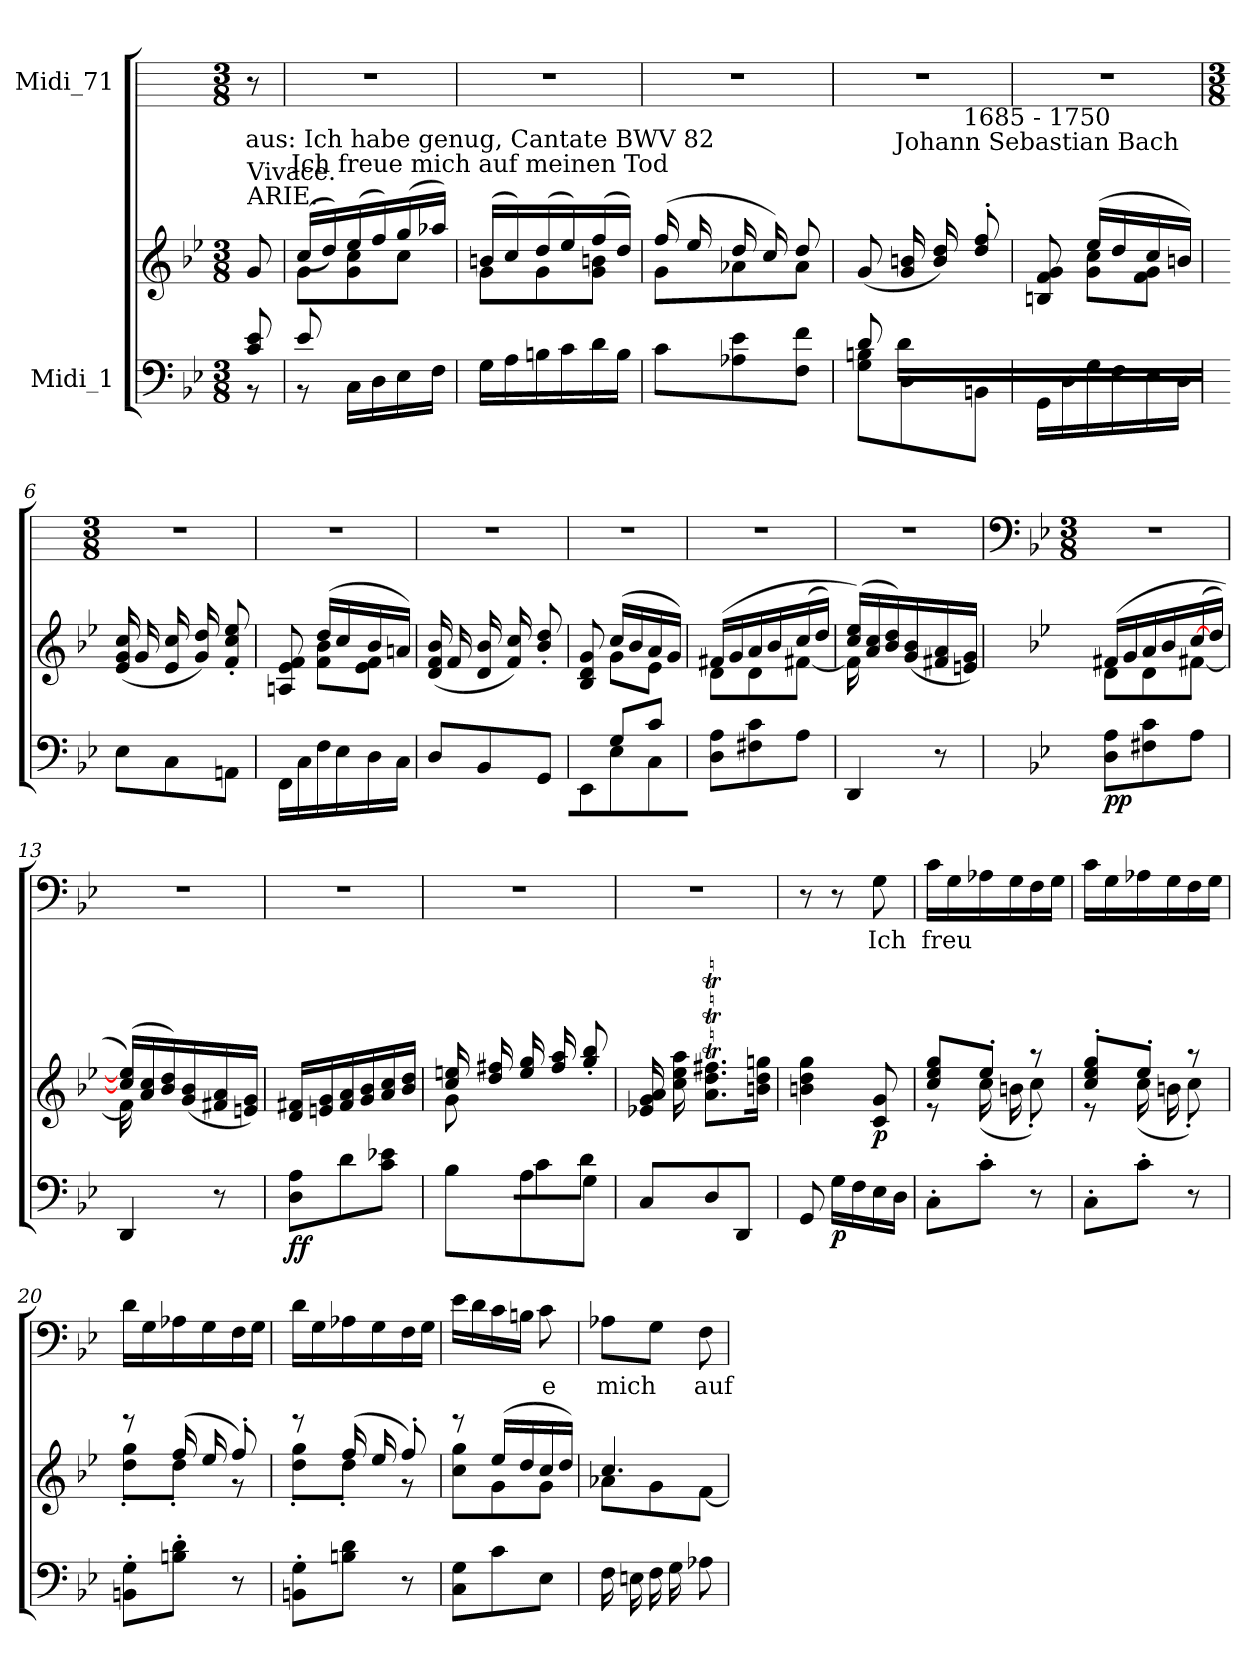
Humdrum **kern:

**kern	**kern	**dynam	**kern	**text
*part2	*part2	*part2	*part1	*part1
*staff3	*staff2	*staff2/3	*staff1	*staff1
*I"Midi_1	*	*	*I"Midi_71	*
*clefF4	*clefG2	*	*	*
*k[b-e-]	*k[b-e-]	*	*	*
*B-:	*B-:	*	*	*
*M3/8	*M3/8	*	*M3/8	*
=	=	=	=	=
*^	*^	*	*	*
!	!	!LO:TX:a:t=ARIE.	!	!	!	!
!	!	!LO:TX:a:t=Vivace.	!	!	!	!
8c/ 8e-/	8r	8g/	8ryy	.	8r	.
=1	=1	=1	=1	=1	=1	=1
8e-/	8r	((>16cc/LL	8g\L	.	4.r	.
.	.	16dd/))	.	.	.	.
16C\LL	4ryy	(>16ee-/	8g\ 8cc\	.	.	.
16D\	.	16ff/)	.	.	.	.
16E-\	.	(>16gg/	8cc\J	.	.	.
16F\JJ	.	16aa-X/JJ)	.	.	.	.
=2	=2	=2	=2	=2	=2	=2
!	!	!LO:TX:a:cj:t=Ich freue mich auf meinen Tod	!	!	!	!
!	!	!LO:TX:a:cj:t=aus&colon; Ich habe genug, Cantate BWV 82	!	!	!	!
16G\LL	4ryy	(>16bn/LL	8g\L	.	4.r	.
16A\	.	16cc/)	.	.	.	.
16Bn\	.	(>16dd/	8g\	.	.	.
16c\	.	16ee-/)	.	.	.	.
16d\	8ryy	(>16ff/	8g\ 8bn\J	.	.	.
16B\JJ	.	16dd/JJ)	.	.	.	.
=3	=3	=3	=3	=3	=3	=3
8c\L	4ryy	(>16ff/LL	8g\L	.	4.r	.
.	.	16ee-/	.	.	.	.
8A-X\ 8e-\	.	16dd/	8a-X\	.	.	.
.	.	16cc/)	.	.	.	.
8F\ 8f\J	8ryy	8dd/J	8a-\J	.	.	.
=4	=4	=4	=4	=4	=4	=4
*	*	*	*^	*	*	*
8G\ 8Bn\L	8d/L	(>8g/L	4ryy	8.ryy	.	4.r	.
8D\	16d/L	16g/ 16bn/L	.	.	.	.	.
.	8.ryy	16b/ 16dd/)	.	16f/	.	.	.
8BBn\J	.	8dd/' 8ff/'J	8ryy	8a-X'/J	.	.	.
=5	=5	=5	=5	=5	=5	=5	=5
!	!	!LO:TX:a:cj:t=Johann Sebastian Bach	!	!	!	!	!
!	!	!LO:TX:a:cj:t=1685 - 1750	!	!	!	!	!
*	*	*	*v	*v	*	*	*
16GG\LL	4ryy	8Bn/ 8f/ 8g/	8ryy	.	4.r	.
16D\	.	.	.	.	.	.
16G\	.	(>16ee-/LL	8g\ 8cc\L	.	.	.
16F\	.	16dd/	.	.	.	.
16E-\	8ryy	16cc/	8f\ 8g\J	.	.	.
16D\JJ	.	16bn/JJ)	.	.	.	.
!!LO:LB:g=z
=6	=6	=6	=6	=6	=6	=6
*	*	*	*	*	*M3/8	*
8E-\L	4ryy	(>16e-/ 16g/ 16cc/LL	4ryy	.	4.r	.
.	.	16g/	.	.	.	.
8C\	.	16e-/ 16cc/	.	.	.	.
.	.	16g/ 16dd/)	.	.	.	.
8AAn\J	8ryy	8f/' 8cc/' 8ee-/'J	8ryy	.	.	.
=7	=7	=7	=7	=7	=7	=7
16FF\LL	4ryy	8An/ 8e-/ 8f/	8ryy	.	4.r	.
16C\	.	.	.	.	.	.
16F\	.	(>16dd/LL	8f\ 8b-\L	.	.	.
16E-\	.	16cc/	.	.	.	.
16D\	8ryy	16b-/	8e-\ 8f\J	.	.	.
16C\JJ	.	16an/JJ)	.	.	.	.
=8	=8	=8	=8	=8	=8	=8
8D/L	4ryy	(>16d/ 16f/ 16b-/LL	4ryy	.	4.r	.
.	.	16f/	.	.	.	.
8BB-/	.	16d/ 16b-/	.	.	.	.
.	.	16f/ 16cc/)	.	.	.	.
8GG/J	8ryy	8b-/' 8dd/'J	8ryy	.	.	.
=9	=9	=9	=9	=9	=9	=9
8ryy	8EE-\L	8B-/ 8d/ 8g/	8ryy	.	4.r	.
8G/L	8E-\	(>16cc/LL	8g\L	.	.	.
.	.	16b-/	.	.	.	.
8c/J	8C\J	16a/	8e-\J	.	.	.
.	.	16g/JJ)	.	.	.	.
=10	=10	=10	=10	=10	=10	=10
8D\ 8A\L	4ryy	(>16f#X/LL	8d\L	.	4.r	.
.	.	16g/	.	.	.	.
8F#X\ 8c\	.	16a/	8d\	.	.	.
.	.	16b-/	.	.	.	.
8A\J	8ryy	(<16cc/	[8f#X\J	.	.	.
.	.	16dd/JJ)	.	.	.	.
=11	=11	=11	=11	=11	=11	=11
4DD/	4ryy	(>16cc/ 16ee-/LL)	16f#\]	.	4.r	.
.	.	16a/ 16cc/	4ryy	.	.	.
.	.	16b-/ 16dd/)	.	.	.	.
.	.	(>16g/ 16b-/	.	.	.	.
8r	8ryy	16f#X/ 16a/	.	.	.	.
.	.	16en/ 16g/JJ)	16ryy	.	.	.
!!LO:LB:g=z
=12	=12	=12	=12	=12	=12	=12
*	*	*	*	*	*clefF4	*
*	*	*	*	*	*k[b-e-]	*
*	*	*	*	*	*B-:	*
*	*	*	*	*	*M3/8	*
!	!	!	!	!LO:DY:b=2	!LO:N:vis=1	!
!	!	!	!	!LO:DY:n=1:b	!	!
8D\ 8A\L	4ryy	(>16f#X/LL	8d\L	p p	4.r	.
.	.	16g/	.	.	.	.
8F#X\ 8c\	.	16a/	8d\	.	.	.
.	.	16b-/	.	.	.	.
8A\J	8ryy	(<[16cc/	[8f#X\J	.	.	.
.	.	16dd/JJ)	.	.	.	.
=13	=13	=13	=13	=13	=13	=13
!	!	!	!	!	!LO:N:vis=1	!
4DD/	4ryy	(>16cc/] 16ee-/]LL)	16f#\]	.	4.r	.
.	.	16a/ 16cc/	4ryy	.	.	.
.	.	16b-/ 16dd/)	.	.	.	.
.	.	(>16g/ 16b-/	.	.	.	.
8r	8ryy	16f#X/ 16a/	.	.	.	.
.	.	16en/ 16g/JJ)	16ryy	.	.	.
=14	=14	=14	=14	=14	=14	=14
!	!	!	!	!LO:DY:b=2	!LO:N:vis=1	!
!	!	!	!	!LO:DY:n=1:b	!	!
8D\ 8A\L	4ryy	16d/ 16f#X/LL	4ryy	f f	4.r	.
.	.	16en/ 16g/	.	.	.	.
8d\	.	16f#/ 16a/	.	.	.	.
.	.	16g/ 16b-/	.	.	.	.
8c\ 8e-X\J	8ryy	16a/ 16cc/	8ryy	.	.	.
.	.	16b-/ 16dd/JJ	.	.	.	.
=15	=15	=15	=15	=15	=15	=15
*	*	*	*^	*	*	*
!	!	!	!	!	!	!LO:N:vis=1	!
8B-\L	8ryy	16cc/ 16een/LL	4ryy	8g\L	.	4.r	.
.	.	16dd/ 16ff#X/	.	.	.	.	.
8A\	8c\	16ee/ 16gg/	.	4ryy	.	.	.
.	.	16ff#/ 16aa/	.	.	.	.	.
8G\J	8d\J	8gg/' 8bb-/'J	8ryy	.	.	.	.
*	*	*	*v	*v	*	*	*
=16	=16	=16	=16	=16	=16	=16
!	!	!	!	!	!LO:N:vis=1	!
8C/L	4ryy	16e-X/ 16g/ 16a/	4ryy	.	4.r	.
.	.	16cc\ 16ee-\ 16aa\	.	.	.	.
8D/	.	8.a\T 8.dd\T 8.ff#X\TL	.	.	.	.
8DD/J	8ryy	.	8ryy	.	.	.
.	.	16bn\ 16dd\ 16gg\J	.	.	.	.
=17	=17	=17	=17	=17	=17	=17
8GG/	4ryy	4bn\ 4dd\ 4gg\	4ryy	.	8r	.
!	!	!	!	!LO:DY:b=2	!	!
16G\LL	.	.	.	p	8r	.
16F\	.	.	.	.	.	.
!	!	!	!	!LO:DY:b	!	!LO:LY:b
16E-\	8ryy	8c/ 8g/	8ryy	p	8G	Ich
16D\JJ	.	.	.	.	.	.
*v	*v	*	*	*	*	*
!!LO:LB:g=z
=18	=18	=18	=18	=18	=18
!	!	!	!	!	!LO:LY:b
8C'L	8cc/ 8ee-/ 8gg/L	8r	.	16cLL	freu
.	.	.	.	16G	.
8c'J	8ee-'/J	(<16cc\LL	.	16A-X	.
.	.	16bn\	.	16G	.
8r	8r	8cc'\J)	.	16F	.
.	.	.	.	16GJJ	.
=19	=19	=19	=19	=19	=19
8C'L	8cc/' 8ee-/' 8gg/'L	8r	.	16cLL	.
.	.	.	.	16G	.
8c'J	8ee-'/J	(<16cc\LL	.	16A-X	.
.	.	16bn\	.	16G	.
8r	8r	8cc'\J)	.	16F	.
.	.	.	.	16GJJ	.
=20	=20	=20	=20	=20	=20
8BBn' 8G'L	8r	8dd\' 8gg\'L	.	16dLL	.
.	.	.	.	16G	.
8Bn' 8d'J	(>16ff/LL	8dd'\J	.	16A-X	.
.	16ee-/	.	.	16G	.
8r	8ff'/J)	8r	.	16F	.
.	.	.	.	16GJJ	.
=21	=21	=21	=21	=21	=21
8BBn' 8G'L	8r	8dd\' 8gg\'L	.	16dLL	.
.	.	.	.	16G	.
8Bn 8dJ	(>16ff/LL	8dd'\J	.	16A-X	.
.	16ee-/	.	.	16G	.
8r	8ff'/J)	8r	.	16F	.
.	.	.	.	16GJJ	.
=22	=22	=22	=22	=22	=22
8C 8GL	8r	8cc\ 8gg\L	.	16e-LL	.
.	.	.	.	16d	.
8c	(>16ee-/LL	8g\	.	16c	.
.	16dd/	.	.	16BnJJ	.
!	!	!	!	!	!LO:LY:b
8E-J	16cc/	8g\J	.	8c	e
.	16dd/JJ)	.	.	.	.
=23	=23	=23	=23	=23	=23
!	!	!	!	!	!LO:LY:b
16FLL	4.cc/	8a-X\L	.	8A-XL	mich
16En	.	.	.	.	.
16F	.	8g\	.	8GJ	.
16G	.	.	.	.	.
!	!	!	!	!	!LO:LY:b
8A-XJ	.	[8f\J	.	8F	auf
*	*v	*v	*	*	*
=	=	=	=	=
*-	*-	*-	*-	*-
